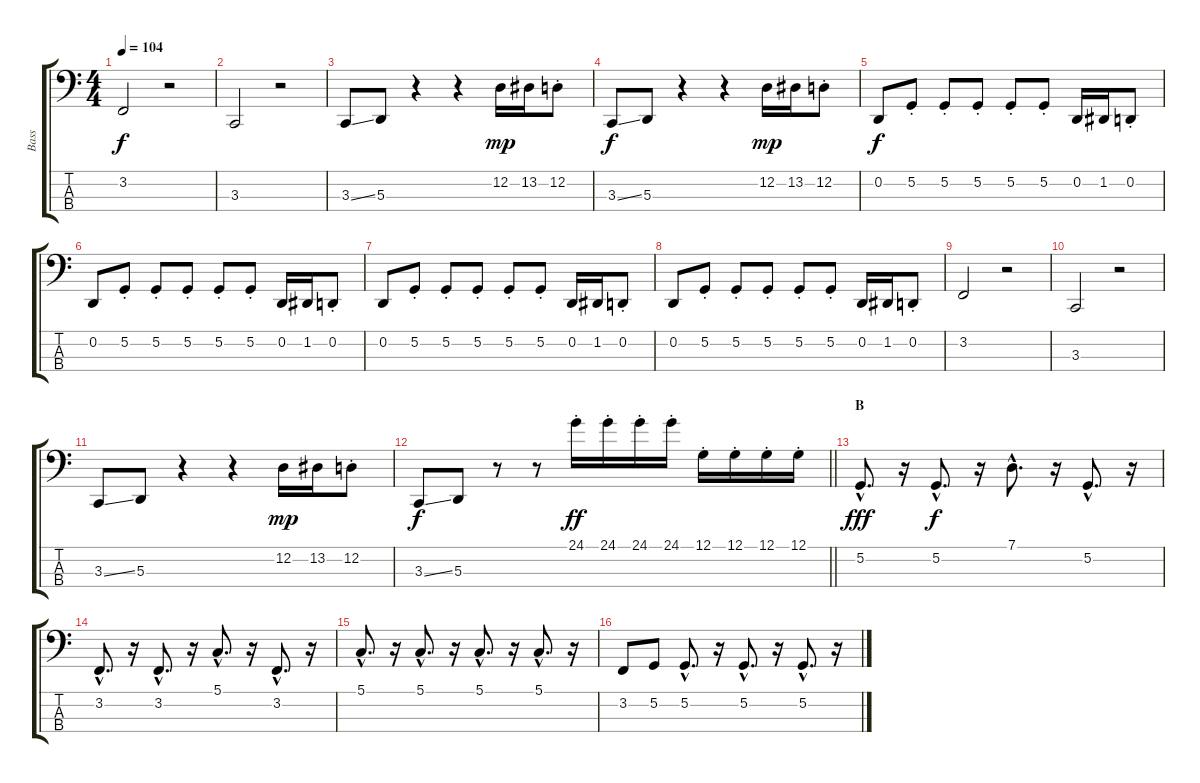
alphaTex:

\track ("Bass" "Bass") {instrument lead1square}
\staff {score tabs}
\tuning (G2 D2 A1 D1) {hide}
\ts (4 4)
\tempo 104
\clef f4
\ks c
3.2.2{dy f} r.2 |
3.3.2 r.2 |
3.3{ss}.8 5.3.8 r.4 r.4 12.2.16{dy mp} 13.2.16 12.2{st}.8 |
3.3{ss}.8{dy f} 5.3.8 r.4 r.4 12.2.16{dy mp} 13.2.16 12.2{st}.8 |
0.2.8{dy f} 5.2{st}.8 5.2{st}.8 5.2{st}.8 5.2{st}.8 5.2{st}.8 0.2.16 1.2.16 0.2{st}.8 |
0.2.8 5.2{st}.8 5.2{st}.8 5.2{st}.8 5.2{st}.8 5.2{st}.8 0.2.16 1.2.16 0.2{st}.8 |
0.2.8 5.2{st}.8 5.2{st}.8 5.2{st}.8 5.2{st}.8 5.2{st}.8 0.2.16 1.2.16 0.2{st}.8 |
0.2.8 5.2{st}.8 5.2{st}.8 5.2{st}.8 5.2{st}.8 5.2{st}.8 0.2.16 1.2.16 0.2{st}.8 |
3.2.2 r.2 |
3.3.2 r.2 |
3.3{ss}.8 5.3.8 r.4 r.4 12.2.16{dy mp} 13.2.16 12.2{st}.8 |
\barLineRight lightlight
3.3{ss}.8{dy f} 5.3.8 r.8 r.8 24.1{st}.16{dy ff} 24.1{st}.16 24.1{st}.16 24.1{st}.16 12.1{st}.16 12.1{st}.16 12.1{st}.16 12.1{st}.16 |
\section ("" "B")
5.2{hac}.8{d dy fff volume 13} r.16 5.2{hac}.8{d dy f} r.16 7.1{hac}.8{d} r.16 5.2{hac}.8{d} r.16 |
3.2{hac}.8{d} r.16 3.2{hac}.8{d} r.16 5.1{hac}.8{d} r.16 3.2{hac}.8{d} r.16 |
5.1{hac}.8{d} r.16 5.1{hac}.8{d} r.16 5.1{hac}.8{d} r.16 5.1{hac}.8{d} r.16 |
3.2.8 5.2.8 5.2{hac}.8{d} r.16 5.2{hac}.8{d} r.16 5.2{hac}.8{d} r.16
